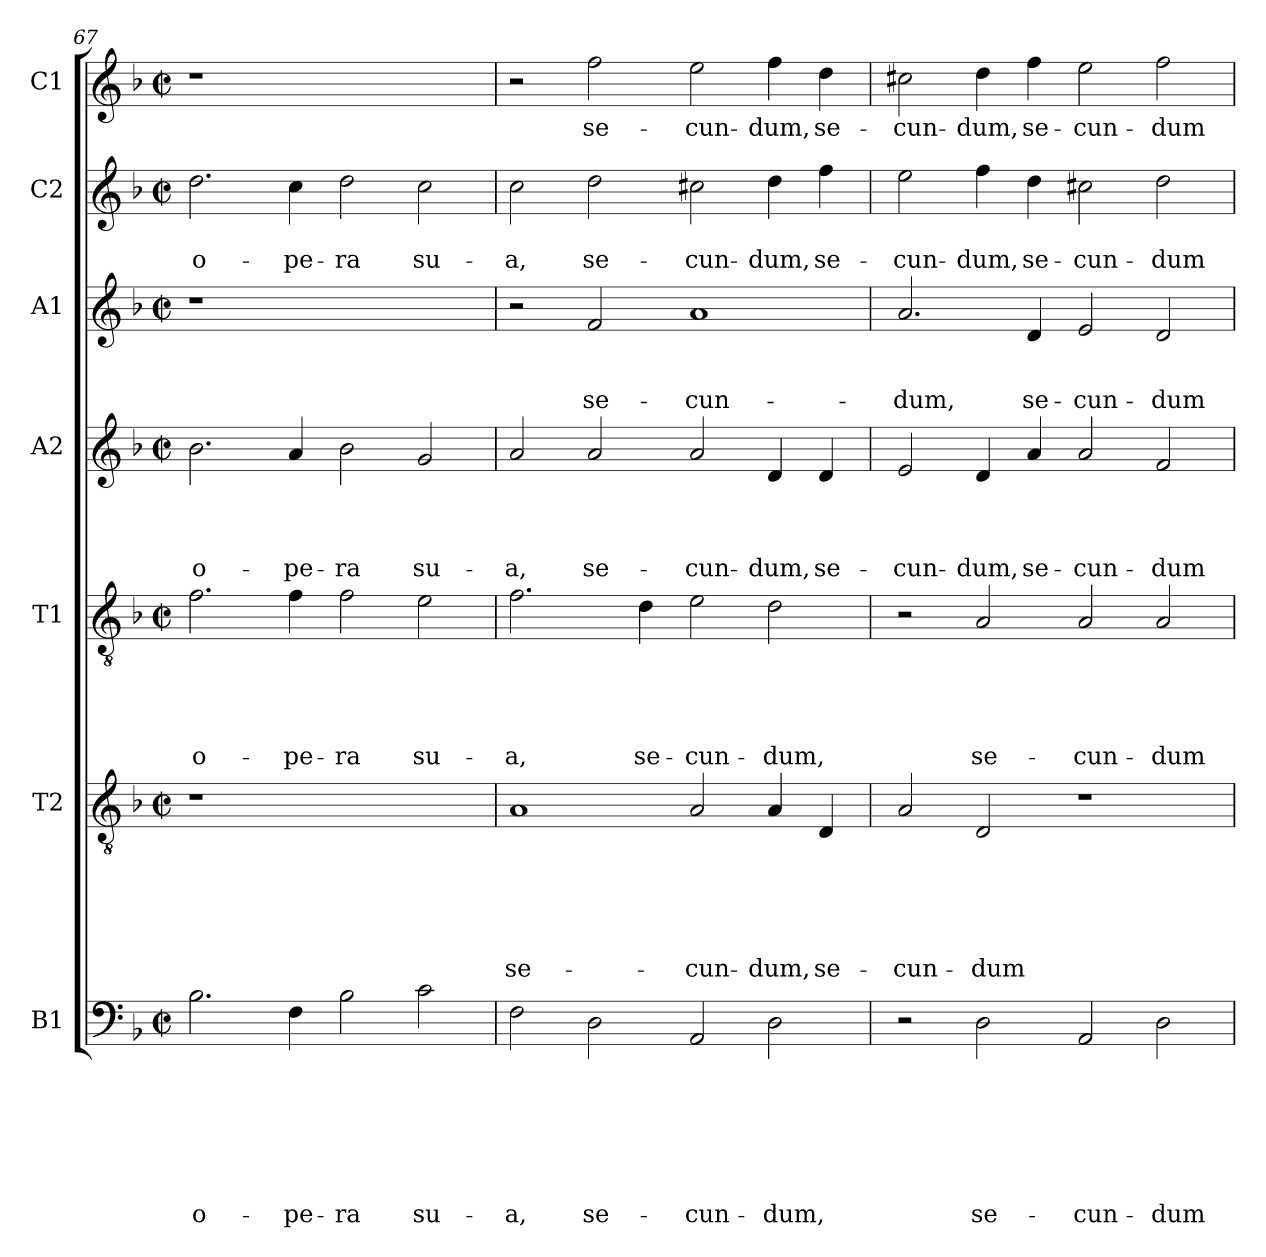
**kern	**text	**text	**text	**text	**text	**text	**text	**kern	**text	**text	**text	**text	**text	**text	**kern	**text	**text	**text	**text	**text	**kern	**text	**text	**text	**text	**kern	**text	**text	**text	**kern	**text	**text	**kern	**text
*part7	*part7	*part7	*part7	*part7	*part7	*part7	*part7	*part6	*part6	*part6	*part6	*part6	*part6	*part6	*part5	*part5	*part5	*part5	*part5	*part5	*part4	*part4	*part4	*part4	*part4	*part3	*part3	*part3	*part3	*part2	*part2	*part2	*part1	*part1
*staff7	*staff7	*staff7	*staff7	*staff7	*staff7	*staff7	*staff7	*staff6	*staff6	*staff6	*staff6	*staff6	*staff6	*staff6	*staff5	*staff5	*staff5	*staff5	*staff5	*staff5	*staff4	*staff4	*staff4	*staff4	*staff4	*staff3	*staff3	*staff3	*staff3	*staff2	*staff2	*staff2	*staff1	*staff1
*I"B1	*	*	*	*	*	*	*	*I"T2	*	*	*	*	*	*	*I"T1	*	*	*	*	*	*I"A2	*	*	*	*	*I"A1	*	*	*	*I"C2	*	*	*I"C1	*
*clefF4	*	*	*	*	*	*	*	*clefGv2	*	*	*	*	*	*	*clefGv2	*	*	*	*	*	*clefG2	*	*	*	*	*clefG2	*	*	*	*clefG2	*	*	*clefG2	*
*k[b-]	*	*	*	*	*	*	*	*k[b-]	*	*	*	*	*	*	*k[b-]	*	*	*	*	*	*k[b-]	*	*	*	*	*k[b-]	*	*	*	*k[b-]	*	*	*k[b-]	*
*F:	*	*	*	*	*	*	*	*F:	*	*	*	*	*	*	*F:	*	*	*	*	*	*F:	*	*	*	*	*F:	*	*	*	*F:	*	*	*F:	*
*M2/2	*	*	*	*	*	*	*	*M2/2	*	*	*	*	*	*	*M2/2	*	*	*	*	*	*M2/2	*	*	*	*	*M2/2	*	*	*	*M2/2	*	*	*M2/2	*
*met(c|)	*	*	*	*	*	*	*	*met(c|)	*	*	*	*	*	*	*met(c|)	*	*	*	*	*	*met(c|)	*	*	*	*	*met(c|)	*	*	*	*met(c|)	*	*	*met(c|)	*
=67	=67	=67	=67	=67	=67	=67	=67	=67	=67	=67	=67	=67	=67	=67	=67	=67	=67	=67	=67	=67	=67	=67	=67	=67	=67	=67	=67	=67	=67	=67	=67	=67	=67	=67
!	!	!	!	!	!	!	!LO:LY:b	!	!	!	!	!	!	!	!	!	!	!	!	!LO:LY:b	!	!	!	!	!LO:LY:b	!	!	!	!	!	!	!LO:LY:b	!	!
2.B-\	.	.	.	.	.	.	o-	1r	.	.	.	.	.	.	2.f\	.	.	.	.	o-	2.b-\	.	.	.	o-	1r	.	.	.	2.dd\	.	o-	1r	.
!	!	!	!	!	!	!	!LO:LY:b	!	!	!	!	!	!	!	!	!	!	!	!	!LO:LY:b	!	!	!	!	!LO:LY:b	!	!	!	!	!	!	!LO:LY:b	!	!
4F\	.	.	.	.	.	.	-pe-	.	.	.	.	.	.	.	4f\	.	.	.	.	-pe-	4a/	.	.	.	-pe-	.	.	.	.	4cc\	.	-pe-	.	.
!	!	!	!	!	!	!	!LO:LY:b	!	!	!	!	!	!	!	!	!	!	!	!	!LO:LY:b	!	!	!	!	!LO:LY:b	!	!	!	!	!	!	!LO:LY:b	!	!
2B-\	.	.	.	.	.	.	-ra	1ryy	.	.	.	.	.	.	2f\	.	.	.	.	-ra	2b-\	.	.	.	-ra	1ryy	.	.	.	2dd\	.	-ra	1ryy	.
!	!	!	!	!	!	!	!LO:LY:b	!	!	!	!	!	!	!	!	!	!	!	!	!LO:LY:b	!	!	!	!	!LO:LY:b	!	!	!	!	!	!	!LO:LY:b	!	!
2c\	.	.	.	.	.	.	su-	.	.	.	.	.	.	.	2e\	.	.	.	.	su-	2g/	.	.	.	su-	.	.	.	.	2cc\	.	su-	.	.
!!LO:PB:g=z
=68	=68	=68	=68	=68	=68	=68	=68	=68	=68	=68	=68	=68	=68	=68	=68	=68	=68	=68	=68	=68	=68	=68	=68	=68	=68	=68	=68	=68	=68	=68	=68	=68	=68	=68
!	!	!	!	!	!	!	!LO:LY:b	!	!	!	!	!	!	!LO:LY:b	!	!	!	!	!	!LO:LY:b	!	!	!	!	!LO:LY:b	!	!	!	!	!	!	!LO:LY:b	!	!
2F\	.	.	.	.	.	.	-a,	1A	.	.	.	.	.	se-	2.f\	.	.	.	.	-a,	2a/	.	.	.	-a,	2r	.	.	.	2cc\	.	-a,	2r	.
!	!	!	!	!	!	!	!LO:LY:b	!	!	!	!	!	!	!	!	!	!	!	!	!	!	!	!	!	!LO:LY:b	!	!	!	!LO:LY:b	!	!	!LO:LY:b	!	!LO:LY:b
2D\	.	.	.	.	.	.	se-	.	.	.	.	.	.	.	.	.	.	.	.	.	2a/	.	.	.	se-	2f/	.	.	se-	2dd\	.	se-	2ff\	se-
!	!	!	!	!	!	!	!	!	!	!	!	!	!	!	!	!	!	!	!	!LO:LY:b	!	!	!	!	!	!	!	!	!	!	!	!	!	!
.	.	.	.	.	.	.	.	.	.	.	.	.	.	.	4d\	.	.	.	.	se-	.	.	.	.	.	.	.	.	.	.	.	.	.	.
!	!	!	!	!	!	!	!LO:LY:b	!	!	!	!	!	!	!LO:LY:b	!	!	!	!	!	!LO:LY:b	!	!	!	!	!LO:LY:b	!	!	!	!LO:LY:b	!	!	!LO:LY:b	!	!LO:LY:b
2AA/	.	.	.	.	.	.	-cun-	2A/	.	.	.	.	.	-cun-	2e\	.	.	.	.	-cun-	2a/	.	.	.	-cun-	1a	.	.	-cun-	2cc#X\	.	-cun-	2ee\	-cun-
!	!	!	!	!	!	!	!LO:LY:b	!	!	!	!	!	!	!LO:LY:b	!	!	!	!	!	!LO:LY:b	!	!	!	!	!LO:LY:b	!	!	!	!	!	!	!LO:LY:b	!	!LO:LY:b
2D\	.	.	.	.	.	.	-dum,	4A/	.	.	.	.	.	-dum,	2d\	.	.	.	.	-dum,	4d/	.	.	.	-dum,	.	.	.	.	4dd\	.	-dum,	4ff\	-dum,
!	!	!	!	!	!	!	!	!	!	!	!	!	!	!LO:LY:b	!	!	!	!	!	!	!	!	!	!	!LO:LY:b	!	!	!	!	!	!	!LO:LY:b	!	!LO:LY:b
.	.	.	.	.	.	.	.	4D/	.	.	.	.	.	se-	.	.	.	.	.	.	4d/	.	.	.	se-	.	.	.	.	4ff\	.	se-	4dd\	se-
=69	=69	=69	=69	=69	=69	=69	=69	=69	=69	=69	=69	=69	=69	=69	=69	=69	=69	=69	=69	=69	=69	=69	=69	=69	=69	=69	=69	=69	=69	=69	=69	=69	=69	=69
!	!	!	!	!	!	!	!	!	!	!	!	!	!	!LO:LY:b	!	!	!	!	!	!	!	!	!	!	!LO:LY:b	!	!	!	!LO:LY:b	!	!	!LO:LY:b	!	!LO:LY:b
2r	.	.	.	.	.	.	.	2A/	.	.	.	.	.	-cun-	2r	.	.	.	.	.	2e/	.	.	.	-cun-	2.a/	.	.	-dum,	2ee\	.	-cun-	2cc#X\	-cun-
!	!	!	!	!	!	!	!LO:LY:b	!	!	!	!	!	!	!LO:LY:b	!	!	!	!	!	!LO:LY:b	!	!	!	!	!LO:LY:b	!	!	!	!	!	!	!LO:LY:b	!	!LO:LY:b
2D\	.	.	.	.	.	.	se-	2D/	.	.	.	.	.	-dum	2A/	.	.	.	.	se-	4d/	.	.	.	-dum,	.	.	.	.	4ff\	.	-dum,	4dd\	-dum,
!	!	!	!	!	!	!	!	!	!	!	!	!	!	!	!	!	!	!	!	!	!	!	!	!	!LO:LY:b	!	!	!	!LO:LY:b	!	!	!LO:LY:b	!	!LO:LY:b
.	.	.	.	.	.	.	.	.	.	.	.	.	.	.	.	.	.	.	.	.	4a/	.	.	.	se-	4d/	.	.	se-	4dd\	.	se-	4ff\	se-
!	!	!	!	!	!	!	!LO:LY:b	!	!	!	!	!	!	!	!	!	!	!	!	!LO:LY:b	!	!	!	!	!LO:LY:b	!	!	!	!LO:LY:b	!	!	!LO:LY:b	!	!LO:LY:b
2AA/	.	.	.	.	.	.	-cun-	1r	.	.	.	.	.	.	2A/	.	.	.	.	-cun-	2a/	.	.	.	-cun-	2e/	.	.	-cun-	2cc#X\	.	-cun-	2ee\	-cun-
!	!	!	!	!	!	!	!LO:LY:b	!	!	!	!	!	!	!	!	!	!	!	!	!LO:LY:b	!	!	!	!	!LO:LY:b	!	!	!	!LO:LY:b	!	!	!LO:LY:b	!	!LO:LY:b
2D\	.	.	.	.	.	.	-dum	.	.	.	.	.	.	.	2A/	.	.	.	.	-dum	2f/	.	.	.	-dum	2d/	.	.	-dum	2dd\	.	-dum	2ff\	-dum
=	=	=	=	=	=	=	=	=	=	=	=	=	=	=	=	=	=	=	=	=	=	=	=	=	=	=	=	=	=	=	=	=	=	=
*-	*-	*-	*-	*-	*-	*-	*-	*-	*-	*-	*-	*-	*-	*-	*-	*-	*-	*-	*-	*-	*-	*-	*-	*-	*-	*-	*-	*-	*-	*-	*-	*-	*-	*-
